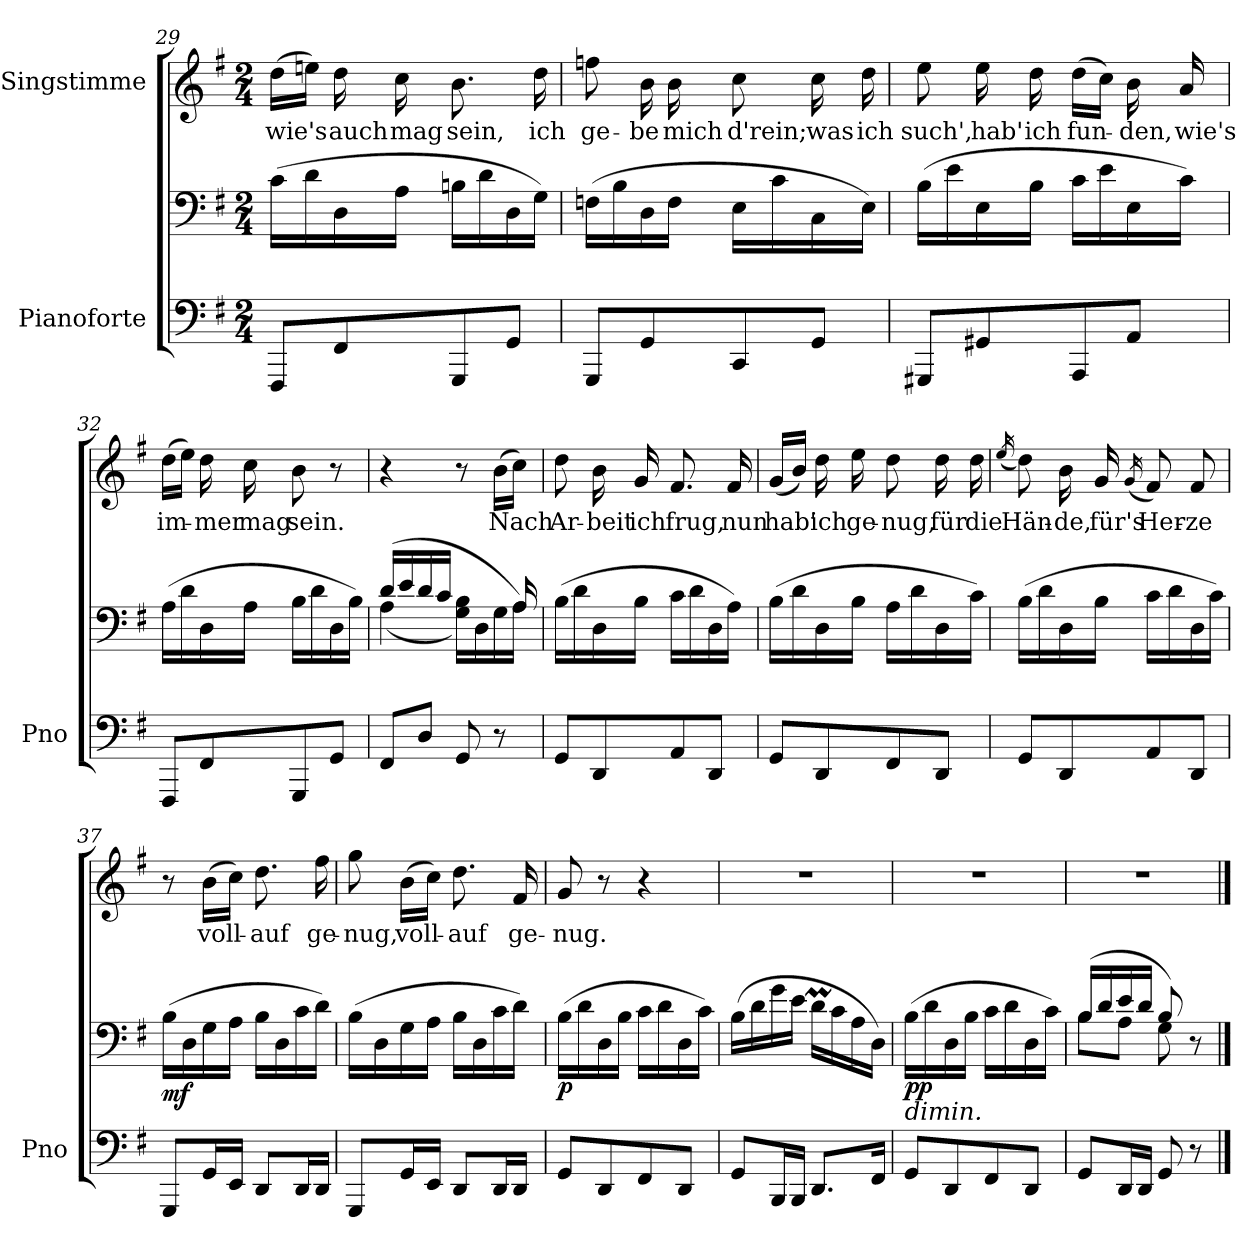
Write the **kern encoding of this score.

**kern	**kern	**dynam	**kern	**text
*part2	*part2	*part2	*part1	*part1
*staff3	*staff2	*staff2/3	*staff1	*staff1
*I"Pianoforte	*	*	*I"Singstimme	*
*I'Pno	*	*	*	*
*clefF4	*clefF4	*	*clefG2	*
*k[f#]	*k[f#]	*	*k[f#]	*
*M2/4	*M2/4	*	*M2/4	*
=29	=29	=29	=29	=29
8FFF#/L	(16c\LL	.	(16dd\LL	wie's
.	16d\	.	16een\JJ)	.
8FF#/	16D\	.	16dd\	auch
.	16A\JJ	.	16cc\	mag
8GGG/	16Bn\LL	.	8.b\	sein,
.	16d\	.	.	.
8GG/J	16D\	.	.	.
.	16G\JJ)	.	16dd\	ich
=30	=30	=30	=30	=30
8GGG/L	(16Fn\LL	.	8ffn\	ge-
.	16B\	.	.	.
8GG/	16D\	.	16b\	-be
.	16F\JJ	.	16b\	mich
8CC/	16E\LL	.	8cc\	d'rein;
.	16c\	.	.	.
8GG/J	16C\	.	16cc\	was
.	16E\JJ)	.	16dd\	ich
=31	=31	=31	=31	=31
8GGG#X/L	(16B\LL	.	8ee\	such',
.	16e\	.	.	.
8GG#X/	16E\	.	16ee\	hab'
.	16B\JJ	.	16dd\	ich
8AAA/	16c\LL	.	(16dd\LL	fun-
.	16e\	.	16cc\JJ)	.
8AA/J	16E\	.	16b\	-den,
.	16c\JJ)	.	16a/	wie's
=32	=32	=32	=32	=32
8FFF#/L	(16A\LL	.	(16dd\LL	im-
.	16d\	.	16ee\JJ)	.
8FF#/	16D\	.	16dd\	-mer
.	16A\JJ	.	16cc\	mag
8GGG/	16B\LL	.	8b\	sein.
.	16d\	.	.	.
8GG/J	16D\	.	8r	.
.	16B\JJ)	.	.	.
=33	=33	=33	=33	=33
*	*^	*	*	*
8FF#/L	(16d/LL	(4A\	.	4r	.
.	16e/	.	.	.	.
8D/J	16d/	.	.	.	.
.	16c/JJ	.	.	.	.
8GG/	8ryy	16G\ 16B\LL)	.	8r	.
.	.	16D\	.	.	.
8r	16ryy	16G\	.	(16b\LL	Nach
.	16A	16A\JJ)	.	16cc\JJ)	.
*	*v	*v	*	*	*
=34	=34	=34	=34	=34
8GG/L	(16B\LL	.	8dd\	Ar-
.	16d\	.	.	.
8DD/	16D\	.	16b\	-beit
.	16B\JJ	.	16g/	ich
8AA/	16c\LL	.	8.f#/	frug,
.	16d\	.	.	.
8DD/J	16D\	.	.	.
.	16A\JJ)	.	16f#/	nun
=35	=35	=35	=35	=35
8GG/L	(16B\LL	.	(16g/LL	hab'
.	16d\	.	16b/JJ)	.
8DD/	16D\	.	16dd\	-ich
.	16B\JJ	.	16ee\	ge-
8FF#/	16A\LL	.	8dd\	-nug,
.	16d\	.	.	.
8DD/J	16D\	.	16dd\	für
.	16c\JJ)	.	16dd\	die
=36	=36	=36	=36	=36
.	.	.	(16qee/	.
8GG/L	(16B\LL	.	8dd\)	Hän-
.	16d\	.	.	.
8DD/	16D\	.	16b\	-de,
.	16B\JJ	.	16g/	für's
.	.	.	(16qg/	.
8AA/	16c\LL	.	8f#/)	Her-
.	16d\	.	.	.
8DD/J	16D\	.	8f#/	-ze
.	16c\JJ)	.	.	.
=37	=37	=37	=37	=37
!	!	!LO:DY:b	!	!
8GGG/L	(16B\LL	mf	8r	.
.	16D\	.	.	.
16GG/L	16G\	.	(16b\LL	voll-
16EE/JJ	16A\JJ	.	16cc\JJ)	.
8DD/L	16B\LL	.	8.dd\	-auf
.	16D\	.	.	.
16DD/L	16c\	.	.	.
16DD/JJ	16d\JJ)	.	16ff#\	ge-
=38	=38	=38	=38	=38
8GGG/L	(16B\LL	.	8gg\	-nug,
.	16D\	.	.	.
16GG/L	16G\	.	(16b\LL	voll-
16EE/JJ	16A\JJ	.	16cc\JJ)	.
8DD/L	16B\LL	.	8.dd\	-auf
.	16D\	.	.	.
16DD/L	16c\	.	.	.
16DD/JJ	16d\JJ)	.	16f#/	ge-
=39	=39	=39	=39	=39
!	!	!LO:DY:b	!	!
8GG/L	(16B\LL	p	8g/	-nug.
.	16d\	.	.	.
8DD/	16D\	.	8r	.
.	16B\JJ	.	.	.
8FF#/	16c\LL	.	4r	.
.	16d\	.	.	.
8DD/J	16D\	.	.	.
.	16c\JJ)	.	.	.
=40	=40	=40	=40	=40
8GG/L	(16B\LL	.	2r	.
.	16d\	.	.	.
16BBB/L	16g\	.	.	.
16BBB/JJ	16e\JJ	.	.	.
8.DD/L	16dM\LL	.	.	.
.	16c\	.	.	.
.	16A\	.	.	.
16FF#/Jk	16D\JJ)	.	.	.
=41	=41	=41	=41	=41
!	!LO:TX:b:i:t=dimin.	!	!	!
!	!	!LO:DY:b	!	!
8GG/L	(16B\LL	pp	2r	.
.	16d\	.	.	.
8DD/	16D\	.	.	.
.	16B\JJ	.	.	.
8FF#/	16c\LL	.	.	.
.	16d\	.	.	.
8DD/J	16D\	.	.	.
.	16c\JJ)	.	.	.
=42	=42	=42	=42	=42
*	*^	*	*	*
8GG/L	(16B/LL	8B\L	.	2r	.
.	16d/	.	.	.	.
16DD/L	16e/	8A\J	.	.	.
16DD/JJ	16d/JJ	.	.	.	.
8GG/	8B/)	8G\	.	.	.
8r	8r	8ryy	.	.	.
*	*v	*v	*	*	*
==	==	==	==	==
*-	*-	*-	*-	*-
